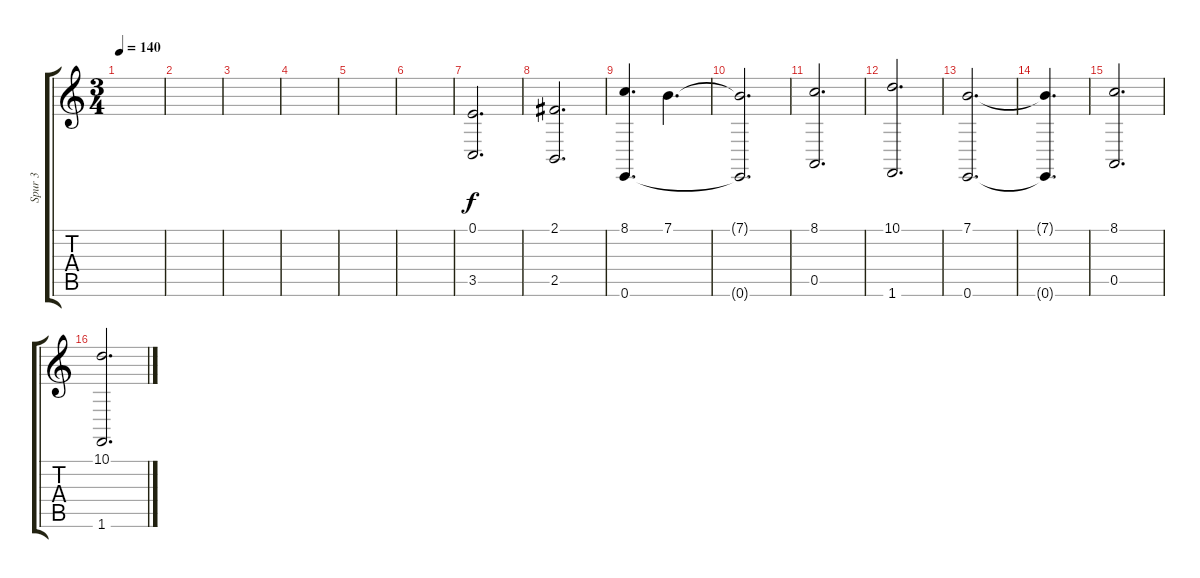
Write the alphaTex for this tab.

\track ("Spur 3" "Spur 3") {instrument stringensemble1}
\staff {score tabs}
\tuning (E4 B3 G3 D3 A2 E2) {hide}
\ts (3 4)
\tempo 140
\clef g2
\ks c
|
|
|
|
|
|
(0.1 3.5).2{d} |
(2.1 2.5).2{d} |
(8.1 0.6).4{d} 7.1.4{d} |
(7.1{t} 0.6{t}).2{d} |
(8.1 0.5).2{d} |
(10.1 1.6).2{d} |
(7.1 0.6).2{d} |
(7.1{t} 0.6{t}).4{d} |
(8.1 0.5).2{d} |
(10.1 1.6).2{d}
